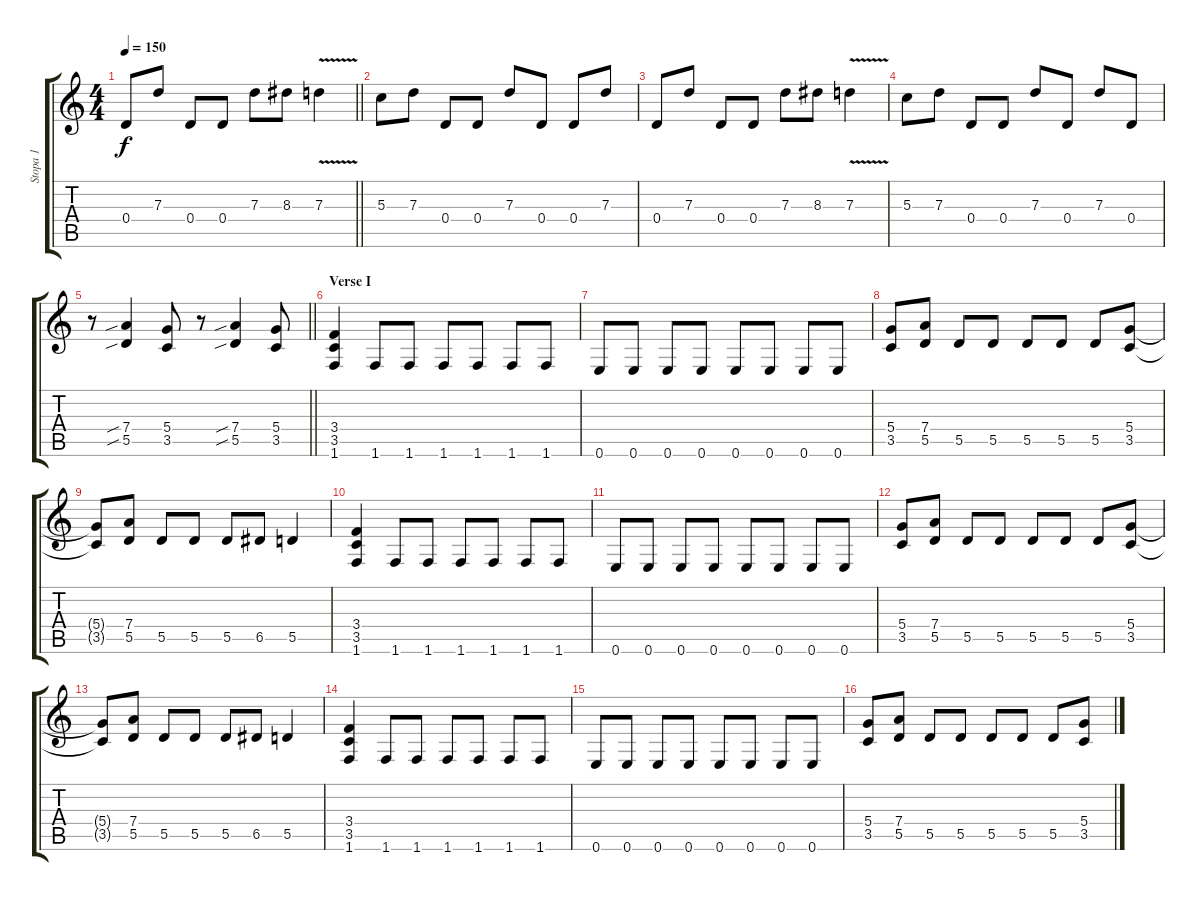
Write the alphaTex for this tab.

\track ("Stopa 1" "Stopa 1") {instrument distortionguitar}
\staff {score tabs}
\tuning (E4 B3 G3 D3 A2 E2) {hide}
\ts (4 4)
\tempo 150
\clef g2
\barLineRight lightlight
\ks c
0.4.8{dy f} 7.3.8 0.4.8 0.4.8 7.3.8 8.3.8 7.3{v}.4 |
5.3.8 7.3.8 0.4.8 0.4.8 7.3.8 0.4.8 0.4.8 7.3.8 |
0.4.8 7.3.8 0.4.8 0.4.8 7.3.8 8.3.8 7.3{v}.4 |
5.3.8 7.3.8 0.4.8 0.4.8 7.3.8 0.4.8 7.3.8 0.4.8 |
\barLineRight lightlight
r.8 (7.4{sib} 5.5{sib}).4 (5.4 3.5).8 r.8 (7.4{sib} 5.5{sib}).4 (5.4 3.5).8 |
\section ("" "Verse I")
(3.4 3.5 1.6).4 1.6.8 1.6.8 1.6.8 1.6.8 1.6.8 1.6.8 |
0.6.8 0.6.8 0.6.8 0.6.8 0.6.8 0.6.8 0.6.8 0.6.8 |
(5.4 3.5).8 (7.4 5.5).8 5.5.8 5.5.8 5.5.8 5.5.8 5.5.8 (5.4 3.5).8 |
(5.4{t} 3.5{t}).8 (7.4 5.5).8 5.5.8 5.5.8 5.5.8 6.5.8 5.5.4 |
(3.4 3.5 1.6).4 1.6.8 1.6.8 1.6.8 1.6.8 1.6.8 1.6.8 |
0.6.8 0.6.8 0.6.8 0.6.8 0.6.8 0.6.8 0.6.8 0.6.8 |
(5.4 3.5).8 (7.4 5.5).8 5.5.8 5.5.8 5.5.8 5.5.8 5.5.8 (5.4 3.5).8 |
(5.4{t} 3.5{t}).8 (7.4 5.5).8 5.5.8 5.5.8 5.5.8 6.5.8 5.5.4 |
(3.4 3.5 1.6).4 1.6.8 1.6.8 1.6.8 1.6.8 1.6.8 1.6.8 |
0.6.8 0.6.8 0.6.8 0.6.8 0.6.8 0.6.8 0.6.8 0.6.8 |
(5.4 3.5).8 (7.4 5.5).8 5.5.8 5.5.8 5.5.8 5.5.8 5.5.8 (5.4 3.5).8
